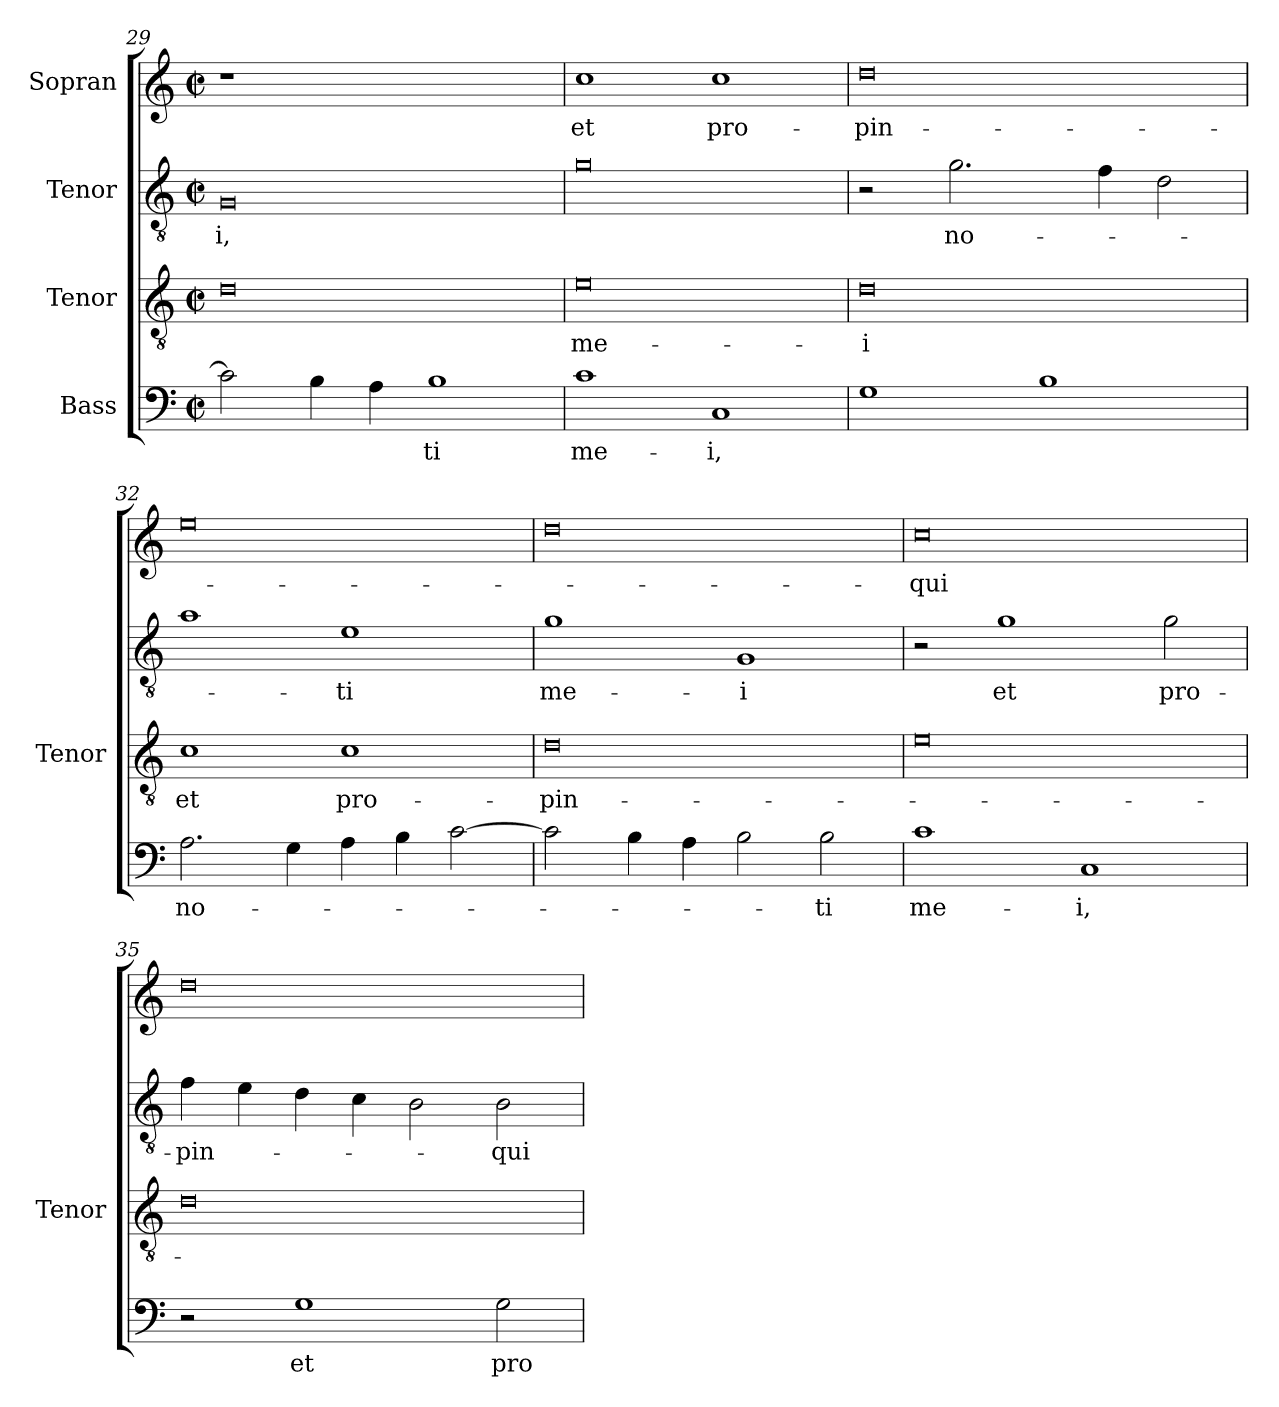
**kern	**text	**kern	**text	**kern	**text	**kern	**text
*part4	*part4	*part3	*part3	*part2	*part2	*part1	*part1
*staff4	*staff4	*staff3	*staff3	*staff2	*staff2	*staff1	*staff1
*I"Bass	*	*I"Tenor	*	*I"Tenor	*	*I"Sopran	*
*	*	*I'Tenor	*	*	*	*	*
*clefF4	*	*clefGv2	*	*clefGv2	*	*clefG2	*
*	*	*ITrd7c12	*	*ITrd7c12	*	*	*
*k[]	*	*k[]	*	*k[]	*	*k[]	*
*M2/2	*	*M2/2	*	*M2/2	*	*M2/2	*
*met(c|)	*	*met(c|)	*	*met(c|)	*	*met(c|)	*
=29	=29	=29	=29	=29	=29	=29	=29
!	!	!	!	!	!LO:LY:b:color=#000000	!LO:N:vis=1	!
2ci\]	.	0Di	.	0GGi	-i,	1r	.
4Bi\	.	.	.	.	.	.	.
4Ai\	.	.	.	.	.	.	.
!	!LO:LY:b:color=#000000	!	!	!	!	!	!
1Bi	-ti	.	.	.	.	1ryy	.
=30	=30	=30	=30	=30	=30	=30	=30
!	!LO:LY:b:color=#000000	!	!	!	!	!	!
!	!	!	!LO:LY:b:color=#000000	!	!	!	!
!	!	!	!	!	!	!	!LO:LY:b:color=#000000
1ci	me-	0Ei	me-	0Gi	.	1cci	et
!	!LO:LY:b:color=#000000	!	!	!	!	!	!
!	!	!	!	!	!	!	!LO:LY:b:color=#000000
1Ci	-i,	.	.	.	.	1cci	pro-
=31	=31	=31	=31	=31	=31	=31	=31
!	!	!	!LO:LY:b:color=#000000	!	!	!	!
!	!	!	!	!	!	!	!LO:LY:b:color=#000000
1Gi	.	0Di	-i	2r	.	0ddi	-pin-
!	!	!	!	!	!LO:LY:b:color=#000000	!	!
.	.	.	.	2.Gi\	no-	.	.
1Bi	.	.	.	.	.	.	.
.	.	.	.	4Fi\	.	.	.
.	.	.	.	2Di\	.	.	.
=32	=32	=32	=32	=32	=32	=32	=32
!	!LO:LY:b:color=#000000	!	!	!	!	!	!
!	!	!	!LO:LY:b:color=#000000	!	!	!	!
2.Ai\	no-	1Ci	et	1Ai	.	0eei	.
4Gi\	.	.	.	.	.	.	.
!	!	!	!LO:LY:b:color=#000000	!	!	!	!
!	!	!	!	!	!LO:LY:b:color=#000000	!	!
4Ai\	.	1Ci	pro-	1Ei	-ti	.	.
4Bi\	.	.	.	.	.	.	.
[>2ci\	.	.	.	.	.	.	.
=33	=33	=33	=33	=33	=33	=33	=33
!	!	!	!LO:LY:b:color=#000000	!	!	!	!
!	!	!	!	!	!LO:LY:b:color=#000000	!	!
2ci\]	.	0Di	-pin-	1Gi	me-	0ddi	.
4Bi\	.	.	.	.	.	.	.
4Ai\	.	.	.	.	.	.	.
!	!	!	!	!	!LO:LY:b:color=#000000	!	!
2Bi\	.	.	.	1GGi	-i	.	.
!	!LO:LY:b:color=#000000	!	!	!	!	!	!
2Bi\	-ti	.	.	.	.	.	.
=34	=34	=34	=34	=34	=34	=34	=34
!	!LO:LY:b:color=#000000	!	!	!	!	!	!
!	!	!	!	!	!	!	!LO:LY:b:color=#000000
1ci	me-	0Ei	.	2r	.	0cci	-qui
!	!	!	!	!	!LO:LY:b:color=#000000	!	!
.	.	.	.	1Gi	et	.	.
!	!LO:LY:b:color=#000000	!	!	!	!	!	!
1Ci	-i,	.	.	.	.	.	.
!	!	!	!	!	!LO:LY:b:color=#000000	!	!
.	.	.	.	2Gi\	pro-	.	.
!!LO:LB:g=z
=35	=35	=35	=35	=35	=35	=35	=35
!	!	!	!	!	!LO:LY:b:color=#000000	!	!
2r	.	0Di	.	4Fi\	-pin-	0ddi	.
.	.	.	.	4Ei\	.	.	.
!	!LO:LY:b:color=#000000	!	!	!	!	!	!
1Gi	et	.	.	4Di\	.	.	.
.	.	.	.	4Ci\	.	.	.
.	.	.	.	2BBi\	.	.	.
!	!LO:LY:b:color=#000000	!	!	!	!	!	!
!	!	!	!	!	!LO:LY:b:color=#000000	!	!
2Gi\	pro-	.	.	2BBi\	-qui	.	.
=	=	=	=	=	=	=	=
*-	*-	*-	*-	*-	*-	*-	*-
